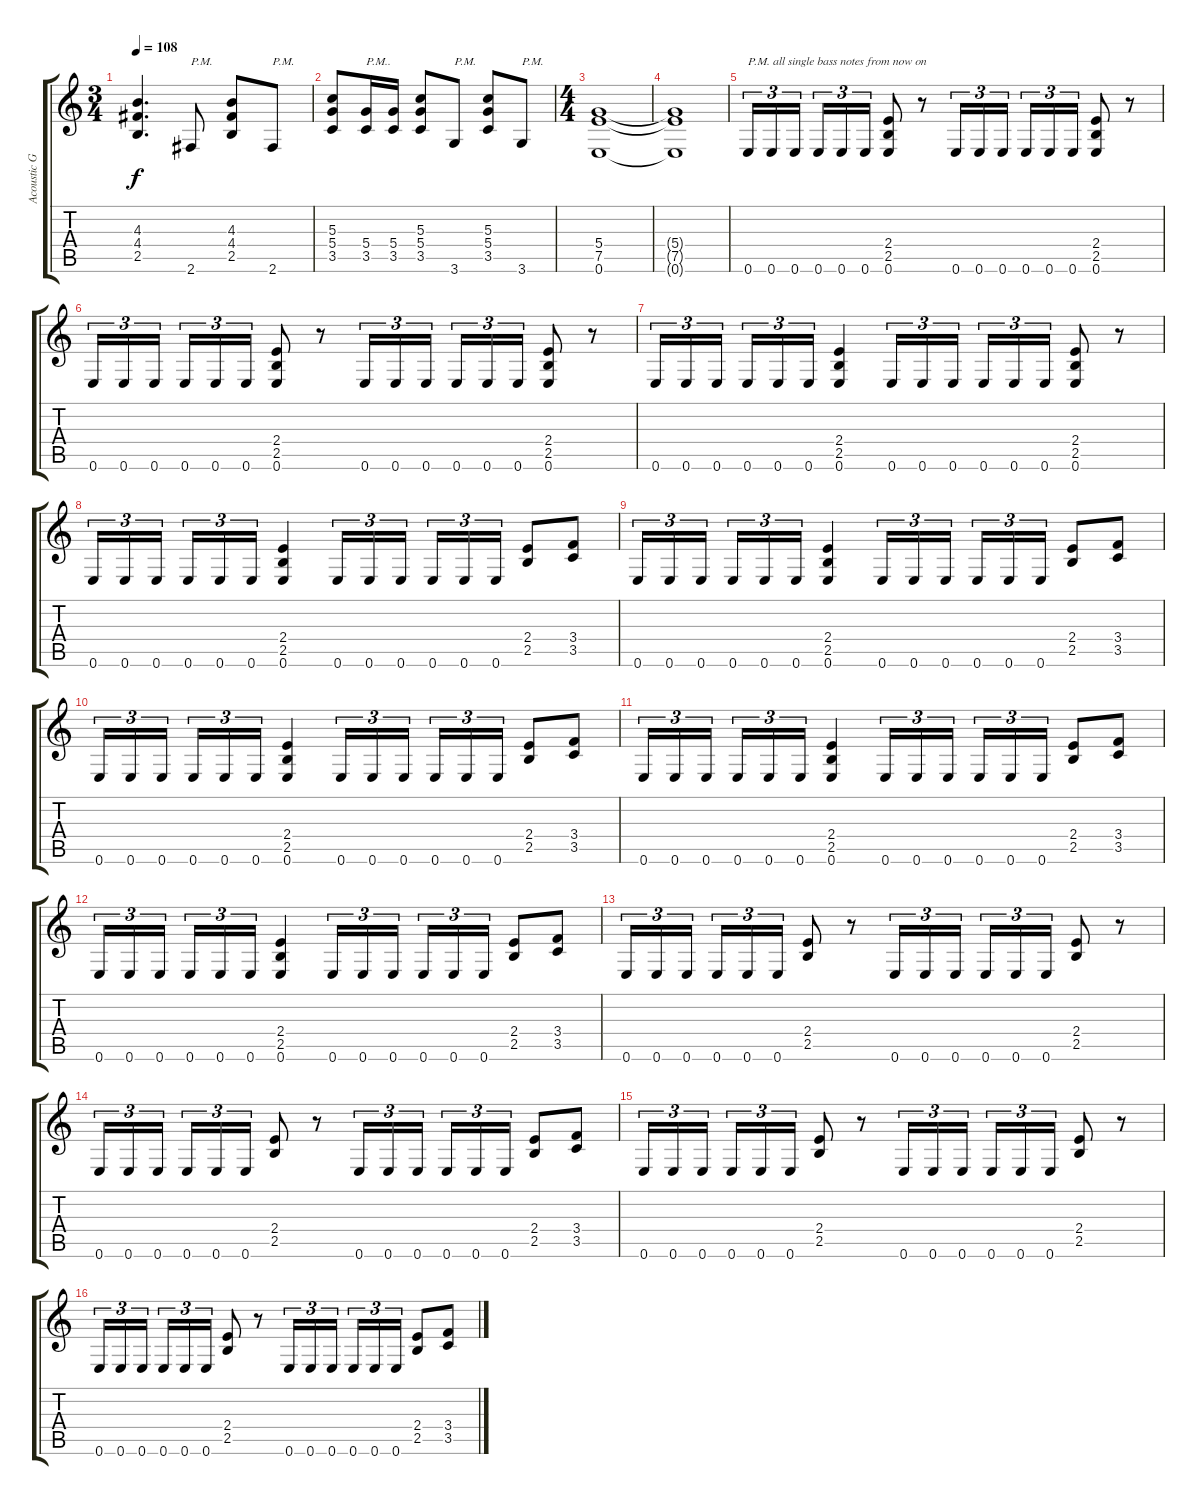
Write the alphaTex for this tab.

\track ("Acoustic Guitar (Guitar 1)" "Acoustic G") {instrument acousticguitarsteel}
\staff {score tabs}
\tuning (E4 B3 G3 D3 A2 E2) {hide}
\ts (3 4)
\tempo 108
\clef g2
\ks c
(4.3 4.4 2.5).4{d dy f} 2.6.8{txt "P.M."} (4.3 4.4 2.5).8 2.6.8{txt "P.M."} |
(5.3 5.4 3.5).8 (5.4 3.5).16{txt "P.M.."} (5.4 3.5).16 (5.3 5.4 3.5).8 3.6.8{txt "P.M."} (5.3 5.4 3.5).8 3.6.8{txt "P.M."} |
\ts (4 4)
(5.4 7.5 0.6).1 |
(5.4{t} 7.5{t} 0.6{t}).1 |
0.6.16{tu (3 2) txt "P.M. all single bass notes from now on"} 0.6.16{tu (3 2)} 0.6.16{tu (3 2) beam splitsecondary} 0.6.16{tu (3 2)} 0.6.16{tu (3 2)} 0.6.16{tu (3 2)} (2.4 2.5 0.6).8 r.8 0.6.16{tu (3 2)} 0.6.16{tu (3 2)} 0.6.16{tu (3 2) beam splitsecondary} 0.6.16{tu (3 2)} 0.6.16{tu (3 2)} 0.6.16{tu (3 2)} (2.4 2.5 0.6).8 r.8 |
0.6.16{tu (3 2)} 0.6.16{tu (3 2)} 0.6.16{tu (3 2) beam splitsecondary} 0.6.16{tu (3 2)} 0.6.16{tu (3 2)} 0.6.16{tu (3 2)} (2.4 2.5 0.6).8 r.8 0.6.16{tu (3 2)} 0.6.16{tu (3 2)} 0.6.16{tu (3 2) beam splitsecondary} 0.6.16{tu (3 2)} 0.6.16{tu (3 2)} 0.6.16{tu (3 2)} (2.4 2.5 0.6).8 r.8 |
0.6.16{tu (3 2)} 0.6.16{tu (3 2)} 0.6.16{tu (3 2) beam splitsecondary} 0.6.16{tu (3 2)} 0.6.16{tu (3 2)} 0.6.16{tu (3 2)} (2.4 2.5 0.6).4 0.6.16{tu (3 2)} 0.6.16{tu (3 2)} 0.6.16{tu (3 2) beam splitsecondary} 0.6.16{tu (3 2)} 0.6.16{tu (3 2)} 0.6.16{tu (3 2)} (2.4 2.5 0.6).8 r.8 |
0.6.16{tu (3 2)} 0.6.16{tu (3 2)} 0.6.16{tu (3 2) beam splitsecondary} 0.6.16{tu (3 2)} 0.6.16{tu (3 2)} 0.6.16{tu (3 2)} (2.4 2.5 0.6).4 0.6.16{tu (3 2)} 0.6.16{tu (3 2)} 0.6.16{tu (3 2) beam splitsecondary} 0.6.16{tu (3 2)} 0.6.16{tu (3 2)} 0.6.16{tu (3 2)} (2.4 2.5).8 (3.4 3.5).8 |
0.6.16{tu (3 2)} 0.6.16{tu (3 2)} 0.6.16{tu (3 2) beam splitsecondary} 0.6.16{tu (3 2)} 0.6.16{tu (3 2)} 0.6.16{tu (3 2)} (2.4 2.5 0.6).4 0.6.16{tu (3 2)} 0.6.16{tu (3 2)} 0.6.16{tu (3 2) beam splitsecondary} 0.6.16{tu (3 2)} 0.6.16{tu (3 2)} 0.6.16{tu (3 2)} (2.4 2.5).8 (3.4 3.5).8 |
0.6.16{tu (3 2)} 0.6.16{tu (3 2)} 0.6.16{tu (3 2) beam splitsecondary} 0.6.16{tu (3 2)} 0.6.16{tu (3 2)} 0.6.16{tu (3 2)} (2.4 2.5 0.6).4 0.6.16{tu (3 2)} 0.6.16{tu (3 2)} 0.6.16{tu (3 2) beam splitsecondary} 0.6.16{tu (3 2)} 0.6.16{tu (3 2)} 0.6.16{tu (3 2)} (2.4 2.5).8 (3.4 3.5).8 |
0.6.16{tu (3 2)} 0.6.16{tu (3 2)} 0.6.16{tu (3 2) beam splitsecondary} 0.6.16{tu (3 2)} 0.6.16{tu (3 2)} 0.6.16{tu (3 2)} (2.4 2.5 0.6).4 0.6.16{tu (3 2)} 0.6.16{tu (3 2)} 0.6.16{tu (3 2) beam splitsecondary} 0.6.16{tu (3 2)} 0.6.16{tu (3 2)} 0.6.16{tu (3 2)} (2.4 2.5).8 (3.4 3.5).8 |
0.6.16{tu (3 2)} 0.6.16{tu (3 2)} 0.6.16{tu (3 2) beam splitsecondary} 0.6.16{tu (3 2)} 0.6.16{tu (3 2)} 0.6.16{tu (3 2)} (2.4 2.5 0.6).4 0.6.16{tu (3 2)} 0.6.16{tu (3 2)} 0.6.16{tu (3 2) beam splitsecondary} 0.6.16{tu (3 2)} 0.6.16{tu (3 2)} 0.6.16{tu (3 2)} (2.4 2.5).8 (3.4 3.5).8 |
0.6.16{tu (3 2)} 0.6.16{tu (3 2)} 0.6.16{tu (3 2) beam splitsecondary} 0.6.16{tu (3 2)} 0.6.16{tu (3 2)} 0.6.16{tu (3 2)} (2.4 2.5).8 r.8 0.6.16{tu (3 2)} 0.6.16{tu (3 2)} 0.6.16{tu (3 2) beam splitsecondary} 0.6.16{tu (3 2)} 0.6.16{tu (3 2)} 0.6.16{tu (3 2)} (2.4 2.5).8 r.8 |
0.6.16{tu (3 2)} 0.6.16{tu (3 2)} 0.6.16{tu (3 2) beam splitsecondary} 0.6.16{tu (3 2)} 0.6.16{tu (3 2)} 0.6.16{tu (3 2)} (2.4 2.5).8 r.8 0.6.16{tu (3 2)} 0.6.16{tu (3 2)} 0.6.16{tu (3 2) beam splitsecondary} 0.6.16{tu (3 2)} 0.6.16{tu (3 2)} 0.6.16{tu (3 2)} (2.4 2.5).8 (3.4 3.5).8 |
0.6.16{tu (3 2)} 0.6.16{tu (3 2)} 0.6.16{tu (3 2) beam splitsecondary} 0.6.16{tu (3 2)} 0.6.16{tu (3 2)} 0.6.16{tu (3 2)} (2.4 2.5).8 r.8 0.6.16{tu (3 2)} 0.6.16{tu (3 2)} 0.6.16{tu (3 2) beam splitsecondary} 0.6.16{tu (3 2)} 0.6.16{tu (3 2)} 0.6.16{tu (3 2)} (2.4 2.5).8 r.8 |
0.6.16{tu (3 2)} 0.6.16{tu (3 2)} 0.6.16{tu (3 2) beam splitsecondary} 0.6.16{tu (3 2)} 0.6.16{tu (3 2)} 0.6.16{tu (3 2)} (2.4 2.5).8 r.8 0.6.16{tu (3 2)} 0.6.16{tu (3 2)} 0.6.16{tu (3 2) beam splitsecondary} 0.6.16{tu (3 2)} 0.6.16{tu (3 2)} 0.6.16{tu (3 2)} (2.4 2.5).8 (3.4 3.5).8
